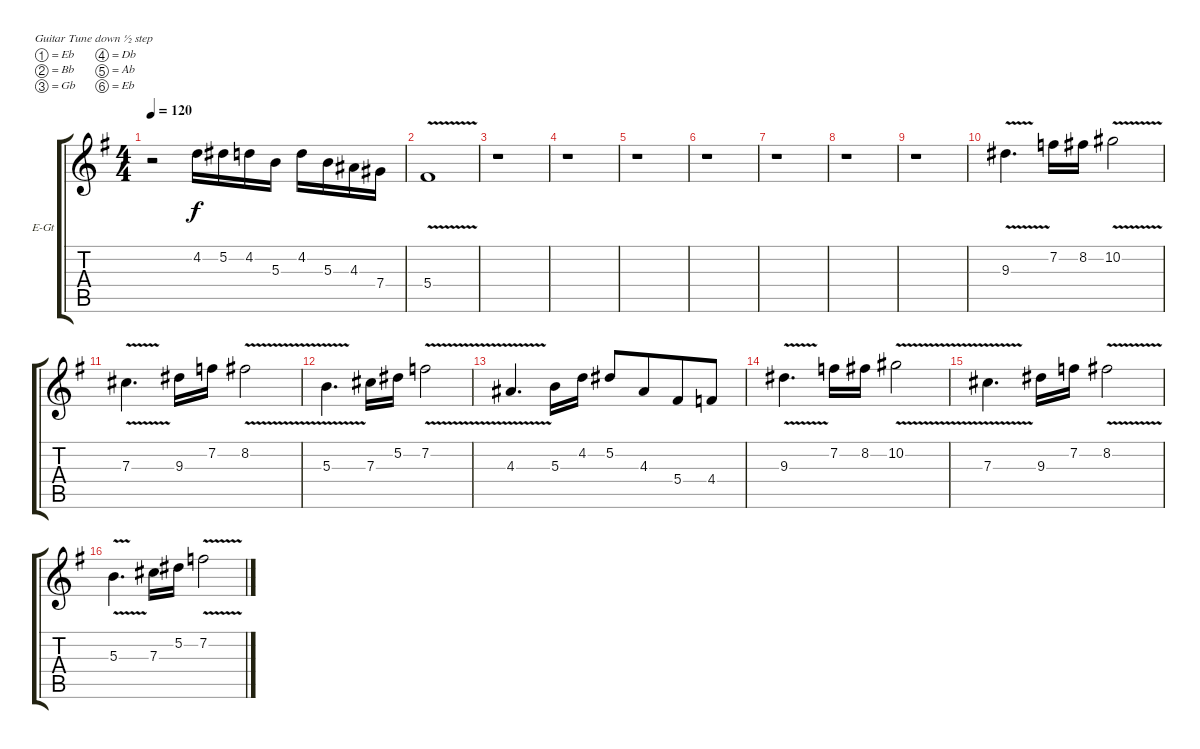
\bracketExtendMode groupsimilarinstruments
\firstSystemTrackNameOrientation horizontal
\otherSystemsTrackNameOrientation horizontal
\track ("Guitar - Yngwie J. Malmsteen" "E-Gt") {instrument overdrivenguitar}
\staff {score tabs}
\tuning (Eb4 Bb3 Gb3 Db3 Ab2 Eb2)
\ts (4 4)
\tempo 120
\clef g2
\ks eminor
r.2{dy f} 4.2.16 5.2.16 4.2.16 5.3.16 4.2.16 5.3.16 4.3.16 7.4.16 |
5.4{v}.1 |
r.1 |
r.1 |
r.1 |
r.1 |
r.1 |
r.1 |
r.1 |
9.3{v}.4{d} 7.2.16 8.2.16 10.2{v}.2 |
7.3{v}.4{d} 9.3.16 7.2.16 8.2{v}.2 |
5.3{v}.4{d} 7.3.16 5.2.16 7.2{v}.2 |
4.3{v}.4{d} 5.3.16 4.2.16 5.2.8 4.3.8{beam merge} 5.4.8 4.4.8 |
9.3{v}.4{d} 7.2.16 8.2.16 10.2{v}.2 |
7.3{v}.4{d} 9.3.16 7.2.16 8.2{v}.2 |
5.3{v}.4{d} 7.3.16 5.2.16 7.2{v}.2
